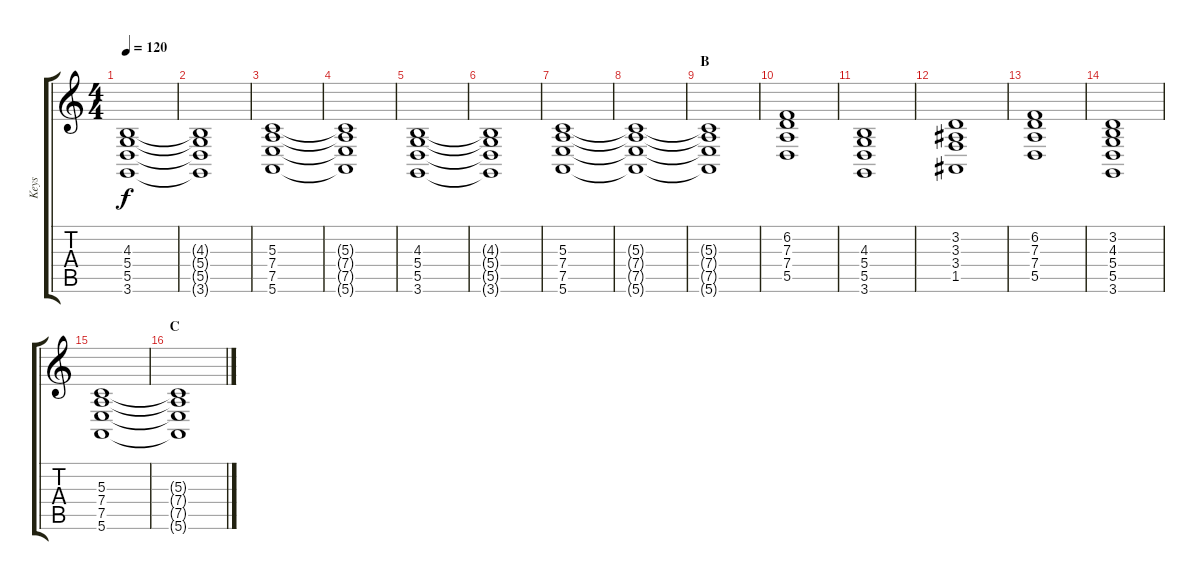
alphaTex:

\track ("Keys" "Keys") {instrument stringensemble1}
\staff {score tabs}
\tuning (E4 B3 G3 D3 A2 E2) {hide}
\ts (4 4)
\tempo 120
\clef g2
\ks c
(4.3 5.4 5.5 3.6).1{dy f} |
(4.3{t} 5.4{t} 5.5{t} 3.6{t}).1 |
(5.3 7.4 7.5 5.6).1 |
(5.3{t} 7.4{t} 7.5{t} 5.6{t}).1 |
(4.3 5.4 5.5 3.6).1 |
(4.3{t} 5.4{t} 5.5{t} 3.6{t}).1 |
(5.3 7.4 7.5 5.6).1 |
(5.3{t} 7.4{t} 7.5{t} 5.6{t}).1 |
\section ("" "B")
(5.3{t} 7.4{t} 7.5{t} 5.6{t}).1 |
(6.2 7.3 7.4 5.5).1 |
(4.3 5.4 5.5 3.6).1 |
(3.2 3.3 3.4 1.5).1 |
(6.2 7.3 7.4 5.5).1 |
(3.2 4.3 5.4 5.5 3.6).1 |
(5.3 7.4 7.5 5.6).1 |
\section ("" "C")
(5.3{t} 7.4{t} 7.5{t} 5.6{t}).1
